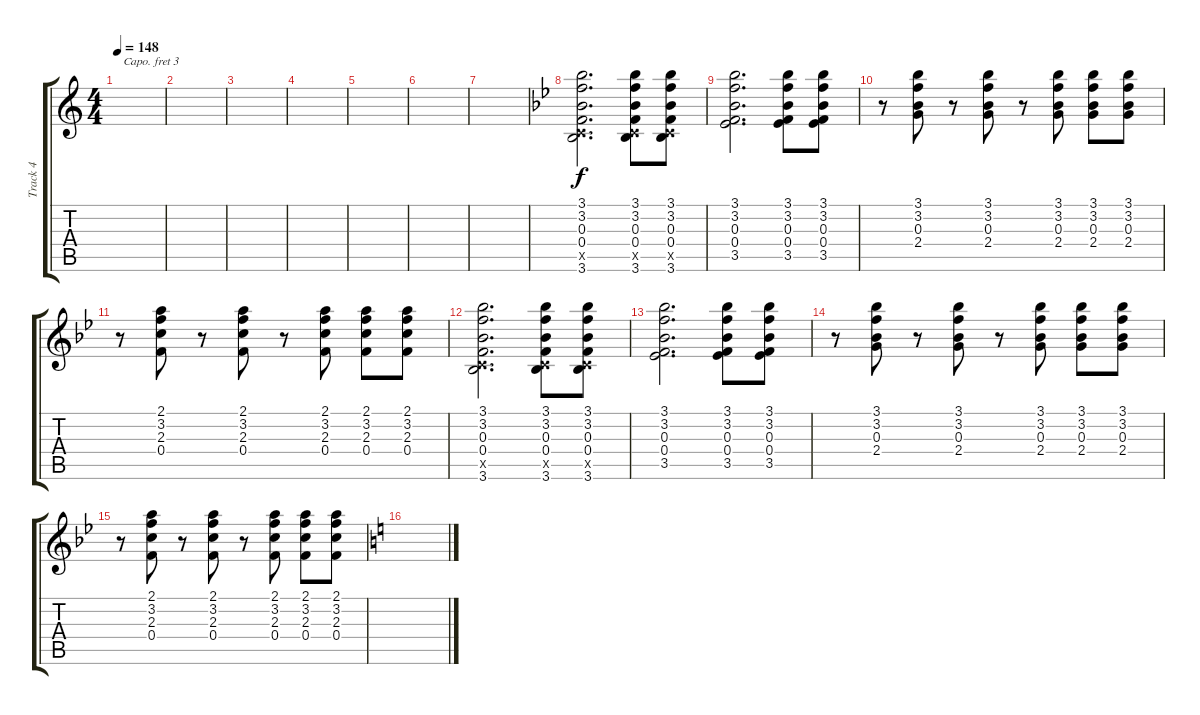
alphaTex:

\track ("Track 4" "Track 4") {instrument distortionguitar}
\staff {score tabs}
\capo 3
\tuning (E4 B3 G3 D3 A2 E2) {hide}
\ts (4 4)
\tempo 148
\clef g2
\ks c
|
|
|
|
|
|
|
\ks bb
(3.1 3.2 0.3 0.4 0.5{x} 3.6).2{d} (3.1 3.2 0.3 0.4 0.5{x} 3.6).8 (3.1 3.2 0.3 0.4 0.5{x} 3.6).8 |
(3.1 3.2 0.3 0.4 3.5).2{d} (3.1 3.2 0.3 0.4 3.5).8 (3.1 3.2 0.3 0.4 3.5).8 |
r.8 (3.1 3.2 0.3 2.4).8 r.8 (3.1 3.2 0.3 2.4).8 r.8 (3.1 3.2 0.3 2.4).8 (3.1 3.2 0.3 2.4).8 (3.1 3.2 0.3 2.4).8 |
r.8 (2.1 3.2 2.3 0.4).8 r.8 (2.1 3.2 2.3 0.4).8 r.8 (2.1 3.2 2.3 0.4).8 (2.1 3.2 2.3 0.4).8 (2.1 3.2 2.3 0.4).8 |
(3.1 3.2 0.3 0.4 0.5{x} 3.6).2{d} (3.1 3.2 0.3 0.4 0.5{x} 3.6).8 (3.1 3.2 0.3 0.4 0.5{x} 3.6).8 |
(3.1 3.2 0.3 0.4 3.5).2{d} (3.1 3.2 0.3 0.4 3.5).8 (3.1 3.2 0.3 0.4 3.5).8 |
r.8 (3.1 3.2 0.3 2.4).8 r.8 (3.1 3.2 0.3 2.4).8 r.8 (3.1 3.2 0.3 2.4).8 (3.1 3.2 0.3 2.4).8 (3.1 3.2 0.3 2.4).8 |
r.8 (2.1 3.2 2.3 0.4).8 r.8 (2.1 3.2 2.3 0.4).8 r.8 (2.1 3.2 2.3 0.4).8 (2.1 3.2 2.3 0.4).8 (2.1 3.2 2.3 0.4).8 |
\ks c
